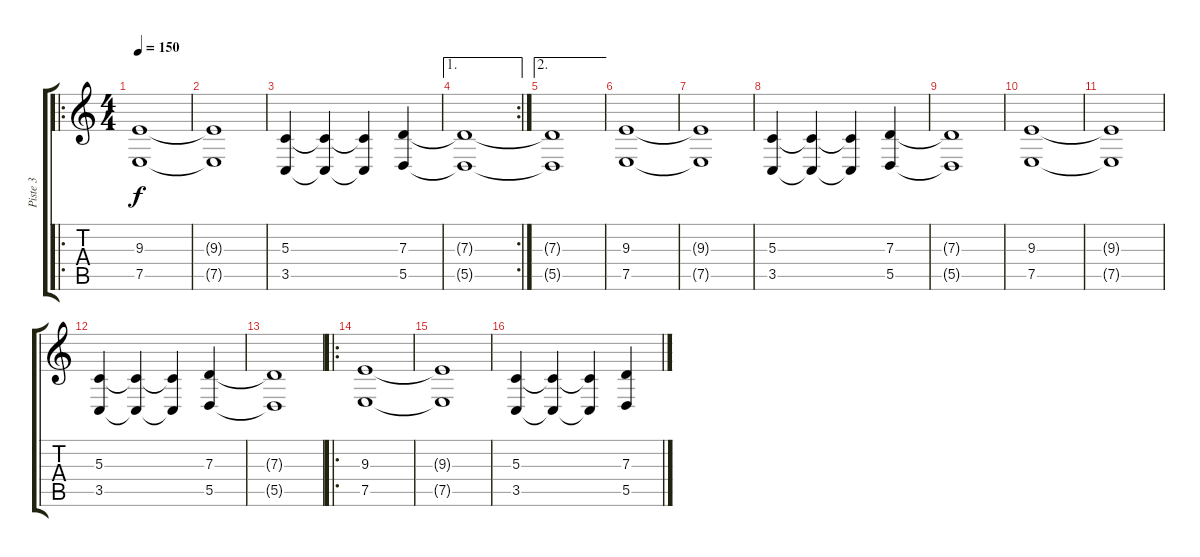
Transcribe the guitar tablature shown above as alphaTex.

\track ("Piste 3" "Piste 3") {instrument stringensemble1}
\staff {score tabs}
\tuning (E4 B3 G3 D3 A2 E2) {hide}
\ro
\ts (4 4)
\tempo 150
\clef g2
\ks c
(9.3 7.5).1{dy f instrument stringensemble1} |
(9.3{t} 7.5{t}).1 |
(5.3 3.5).4 (5.3{t} 3.5{t}).4 (5.3{t} 3.5{t}).4 (7.3 5.5).4 |
\ae 1
\rc 2
(7.3{t} 5.5{t}).1 |
\ae 2
(7.3{t} 5.5{t}).1 |
(9.3 7.5).1 |
(9.3{t} 7.5{t}).1 |
(5.3 3.5).4 (5.3{t} 3.5{t}).4 (5.3{t} 3.5{t}).4 (7.3 5.5).4 |
(7.3{t} 5.5{t}).1 |
(9.3 7.5).1 |
(9.3{t} 7.5{t}).1 |
(5.3 3.5).4 (5.3{t} 3.5{t}).4 (5.3{t} 3.5{t}).4 (7.3 5.5).4 |
(7.3{t} 5.5{t}).1 |
\ro
(9.3 7.5).1{volume 10 instrument stringensemble2} |
(9.3{t} 7.5{t}).1 |
(5.3 3.5).4 (5.3{t} 3.5{t}).4 (5.3{t} 3.5{t}).4 (7.3 5.5).4
